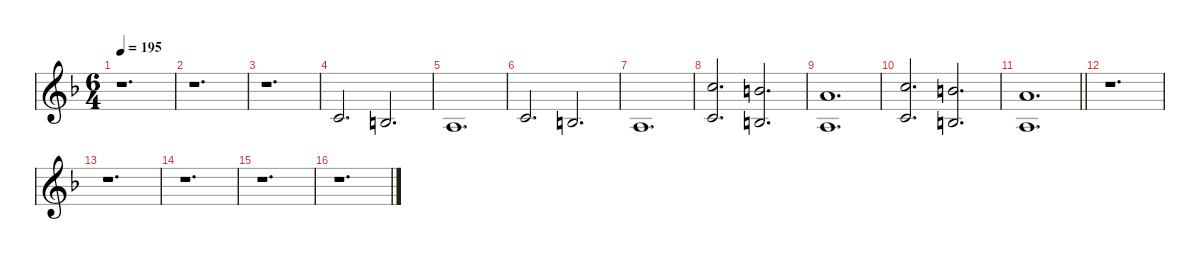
\defaultSystemsLayout 4
\hideDynamics
\bracketExtendMode nobrackets
\singleTrackTrackNamePolicy hidden
\multiTrackTrackNamePolicy hidden
\firstSystemTrackNameMode fullname
\firstSystemTrackNameOrientation horizontal
\otherSystemsTrackNameOrientation horizontal
\track ("Keyboards" "vln.") {defaultSystemsLayout 16 instrument stringensemble1}
\staff {score}
\tuning (D4 A3 F3 D3 A2 D2)
\ts (6 4)
\tempo 195
\clef g2
\ks dminor
r.1{d dy f beam Down} |
r.1{d beam Down} |
r.1{d beam Down} |
7.3{acc forcenatural}.2{d instrument drawbarorgan beam Up} 6.3{acc forcenatural}.2{d beam Up} |
4.3{acc forcenatural}.1{d beam Up} |
7.3{acc forcenatural}.2{d beam Up} 6.3{acc forcenatural}.2{d beam Up} |
4.3{acc forcenatural}.1{d beam Up} |
(10.1{acc forcenatural} 7.3{acc forcenatural}).2{d dy mp beam Up} (9.1{acc forcenatural} 6.3{acc forcenatural}).2{d beam Up} |
(7.1{acc forcenatural} 4.3{acc forcenatural}).1{d beam Up} |
(10.1{acc forcenatural} 7.3{acc forcenatural}).2{d beam Up} (9.1{acc forcenatural} 6.3{acc forcenatural}).2{d beam Up} |
\barLineRight lightlight
(7.1{acc forcenatural} 4.3{acc forcenatural}).1{d beam Up} |
r.1{d beam Down} |
r.1{d beam Down} |
r.1{d beam Down} |
r.1{d beam Down} |
r.1{d beam Down}
